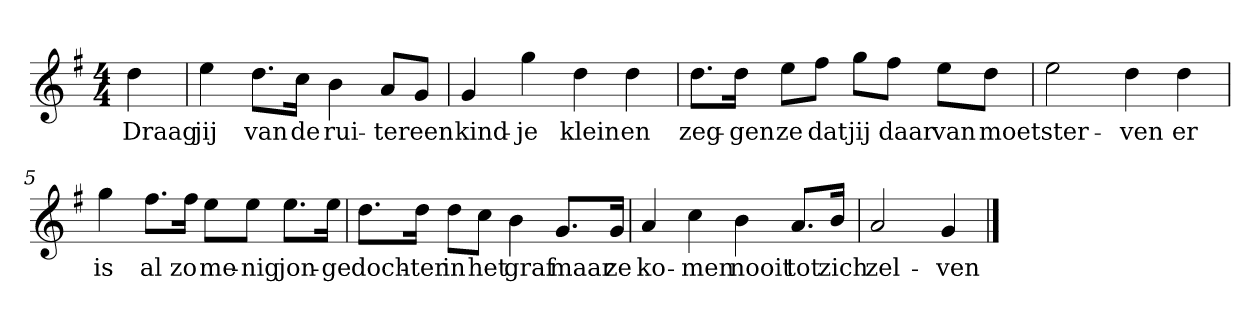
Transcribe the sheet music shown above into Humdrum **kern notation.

**kern	**text
*part1	*part1
*staff1	*staff1
*clefG2	*
*k[f#]	*
*G:	*
*M4/4	*
*MM120	*
=	=
4dd	Draag
=1	=1
4ee	jij
8.dd\L	van
16cc\Jk	de
4b	rui-
8a/L	-ter
8g/J	een
=2	=2
4g	kind-
4gg	-je
4dd	klein
4dd	en
=3	=3
8.dd\L	zeg-
16dd\Jk	-gen
8ee\L	ze
8ff#\J	dat
8gg\L	jij
8ff#\J	daar
8ee\L	van
8dd\J	moet
=4	=4
2ee	ster-
4dd	-ven
4dd	er
=5	=5
4gg	is
8.ff#\L	al
16ff#\Jk	zo
8ee\L	me-
8ee\J	-nig
8.ee\L	jon-
16ee\Jk	-ge
=6	=6
8.dd\L	doch-
16dd\Jk	-ter
8dd\L	in
8cc\J	het
4b	graf
8.g/L	maar
16g/Jk	ze
=7	=7
4a	ko-
4cc	-men
4b	nooit
8.a/L	tot
16b/Jk	zich
=8	=8
2a	zel-
4g	-ven
==	==
*-	*-
